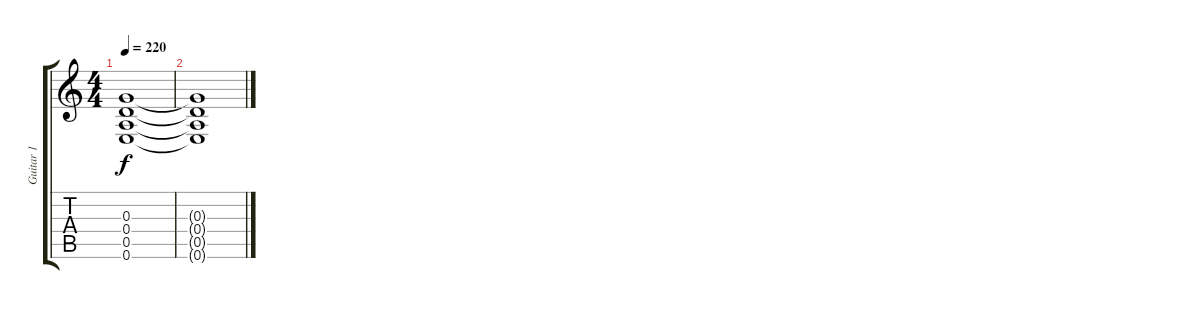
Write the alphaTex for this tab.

\track ("Guitar 1" "Guitar 1") {instrument overdrivenguitar}
\staff {score tabs}
\tuning (E4 B3 G3 D3 A2 E2) {hide}
\ts (4 4)
\tempo 220
\clef g2
\ks c
(0.3{t} 0.4{t} 0.5{t} 0.6{t}).1{dy f} |
(0.3{t} 0.4{t} 0.5{t} 0.6{t}).1
